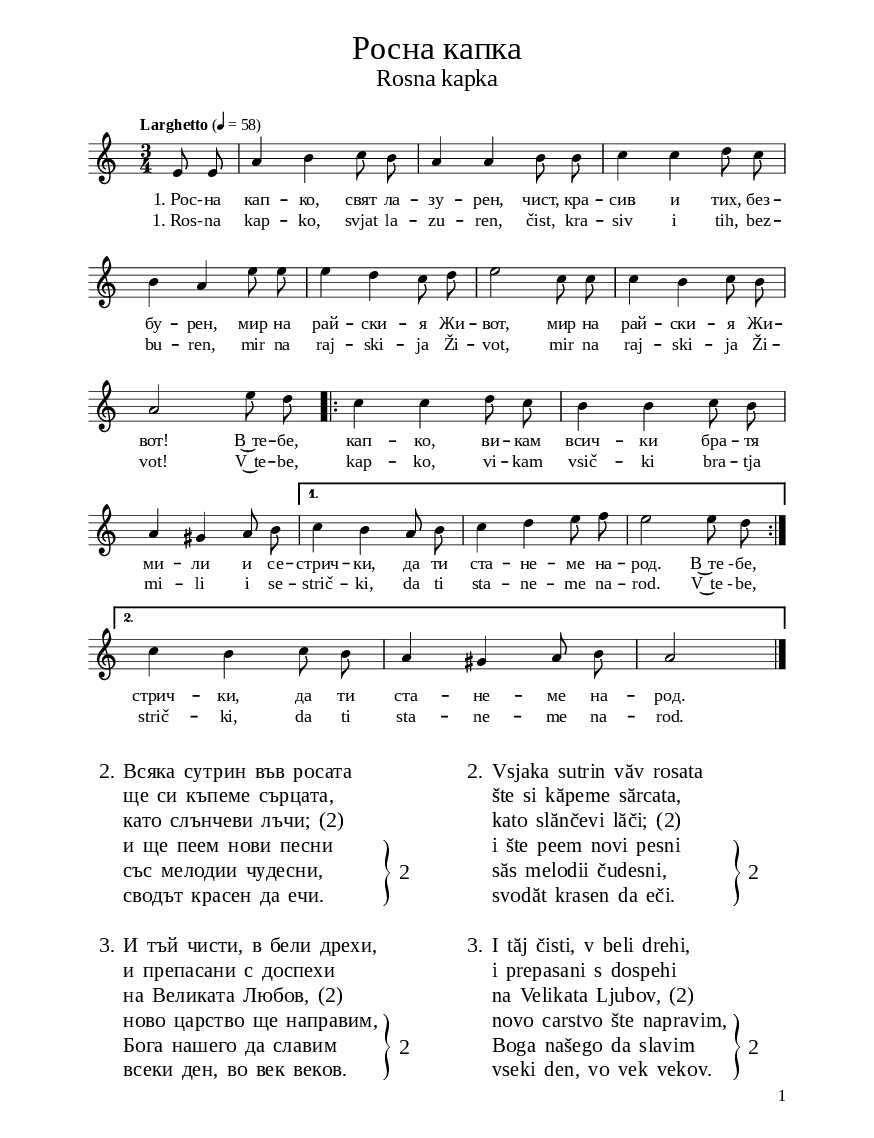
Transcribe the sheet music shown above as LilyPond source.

\version "2.24.2"

% include paper part and global functions
\include "include/globals.ily"
"rightBraces046" = \markup {
  \column {
    % repeat braces
    \translate #'(0 . -9.2 )
    \right-brace #32

    \translate #'(0 . -13.6 )
    \right-brace #32
  }
  \column {
    % repeat numbers
    \translate #'(0 . -9.8 )
    2

    \translate #'(0 . -16.8 )
    2
  }
}

\bookpart {
  \label #'ref046
  \tocItem \markup "Росна капка – Rosna kapka"
  \include "include/bookpart-paper.ily"
  \score {
    \include "include/score-layout.ily"

    \new Voice \absolute  {
      \clef treble
      \key a \minor
      \time 3/4
      \tempoFunc "Larghetto" 4 "58"
      \partial 4
      \autoBeamOff

      e'8 e' a'4 b' c''8 b' |  a'4 a' b'8 b' | c''4 c'' d''8 c'' \break | % 5

      b'4 a' e''8 e'' | e''4 d'' c''8 d'' | e''2 c''8 c'' | c''4 b' c''8 b' \break |

      a'2 e''8 d'' \repeat volta 2 {
        | c''4 c'' d''8 c'' |  b'4 b' c''8 b' \break |

        a'4 gis' a'8 b' |
      }  \alternative {
        { c''4 b' a'8 b' | c''4 d'' e''8 f'' | e''2 e''8 d''  \break |  }

        { c''4 b' c''8 b'8 | a'4 gis'4 a'8 b'8 | a'2 \bar "|." }
      }
    }

    \addlyrics {
      "1. Рос-" -- на кап -- ко, свят ла -- зу -- рен, чист, кра -- сив и тих, без --
      бу -- рен, мир на рай -- ски -- я Жи -- вот, мир на рай -- ски -- я Жи --
      вот! В~те -- бе, кап -- ко, ви -- кам всич -- ки бра -- тя
      ми -- ли и се -- стрич -- ки, да ти ста -- не -- ме на -- род. "В~те -" -- бе,
      стрич -- ки, да ти ста -- не -- ме на -- род.
    }

   \addlyrics {
      "1. Ros-" -- na kap -- ko, svjat la -- zu -- ren, čist, kra -- siv i tih, bez --
      bu -- ren, mir na raj -- ski -- ja Ži -- vot, mir na raj -- ski -- ja Ži --
      vot! V~te -- be, kap -- ko, vi -- kam vsič -- ki bra -- tja
      mi -- li i se -- strič -- ki, da ti sta -- ne -- me na -- rod. "V~te -" -- be,
      strič -- ki, da ti sta -- ne -- me na -- rod.
    }

    \header {
      title = \titleFunc "Росна капка" "Rosna kapka"
    }

    \midi{}

  } % score

  \markup \fontsize #bgCoupletFontSize {
    \hspace #1
    \override #`(baseline-skip . ,bgCoupletBaselineSkip)
    \column {
      \line { 2. Всяка сутрин във росата }
      \line {   "   " ще си къпеме сърцата, }

      \line {   "   " като слънчеви лъчи; (2)}

      \line {   "   " и ще пеем нови песни}

      \line {   "   " със мелодии чудесни,}

      \line {   "   " сводът красен да ечи.}

      \line{" "}

      \line {   3.  И тъй чисти, в бели дрехи,}

      \line {   "   " и препасани с доспехи}

      \line {   "   " на Великата Любов, (2)}

      \line {   "   " ново царство ще направим,}

      \line {   "   " Бога нашего да славим}

      \line {   "   " всеки ден, во век веков.}
    }  \"rightBraces046"

    \hspace #5
    \override #`(baseline-skip . ,bgCoupletBaselineSkip)
   \column {
      \line { 2. Vsjaka sutrin văv rosata }
      \line {   "   " šte si kăpeme sărcata, }

      \line {   "   " kato slănčevi lăči; (2)}

      \line {   "   " i šte peem novi pesni}

      \line {   "   " săs melodii čudesni,}

      \line {   "   " svodăt krasen da eči.}

      \line{" "}

      \line {   3.  I tăj čisti, v beli drehi,}

      \line {   "   " i prepasani s dospehi}

      \line {   "   " na Velikata Ljubov, (2)}

      \line {   "   " novo carstvo šte napravim,}

      \line {   "   " Boga našego da slavim}

      \line {   "   " vseki den, vo vek vekov.}
    } %column

    \"rightBraces046"
  } % markup

  % include foreign translation(s) of the song
  \version "2.24.2"

\markup \fill-line { \fontsize #deTitleFontSize "Tautropfen" }
\markup \null
\markup \null
\markup \fontsize #deCoupletFontSize {
  \hspace #15
  \override #`(baseline-skip . ,deCoupletBaselineSkip)

  \column {


    \line { 1. Tautropfen, azurblaue Welt,}

    \line { "   "rein, schön, still und ohne Sturm,}

    \line { "   "Frieden des paradiesischen Lebens,}

    \line { "   "Frieden des paradiesischen Lebens!}

    \line { "   "In dir, Tropfen, rufe ich }
     \line { "   "  alle lieben Brüder und Schwestern, }

    \line { "   "damit wir dein Volk werden.}
    \line { "   " }

    \line { 2. Jeden Morgen werden wir}

    \line { "   "  unsere Herzen im Tau baden}

    \line { "   "wie die Sonnenstrahlen, wie die Sonnenstrahlen}

    \line { "   "und wir werden neue Lieder singen,}

    \line { "   "mit wunderbaren Melodien,}

    \line { "   "auf dass das rote Himmelsgewölbe widerhallt.}
    \line { "   " }

    \line { 3. Und so  – rein, in weißen Kleidern}

    \line { "   "und umgürtet mit der Rüstung }
       \line { "   "      der großen Liebe, der großen Liebe }

    \line { "   "werden wir ein neues Reich errichten:}

    \line { "   "auf dass wir unseren Gott verherrlichen, }

    \line { "   "jeden Tag, auf ewig.}




  }

}


} % bookpart
